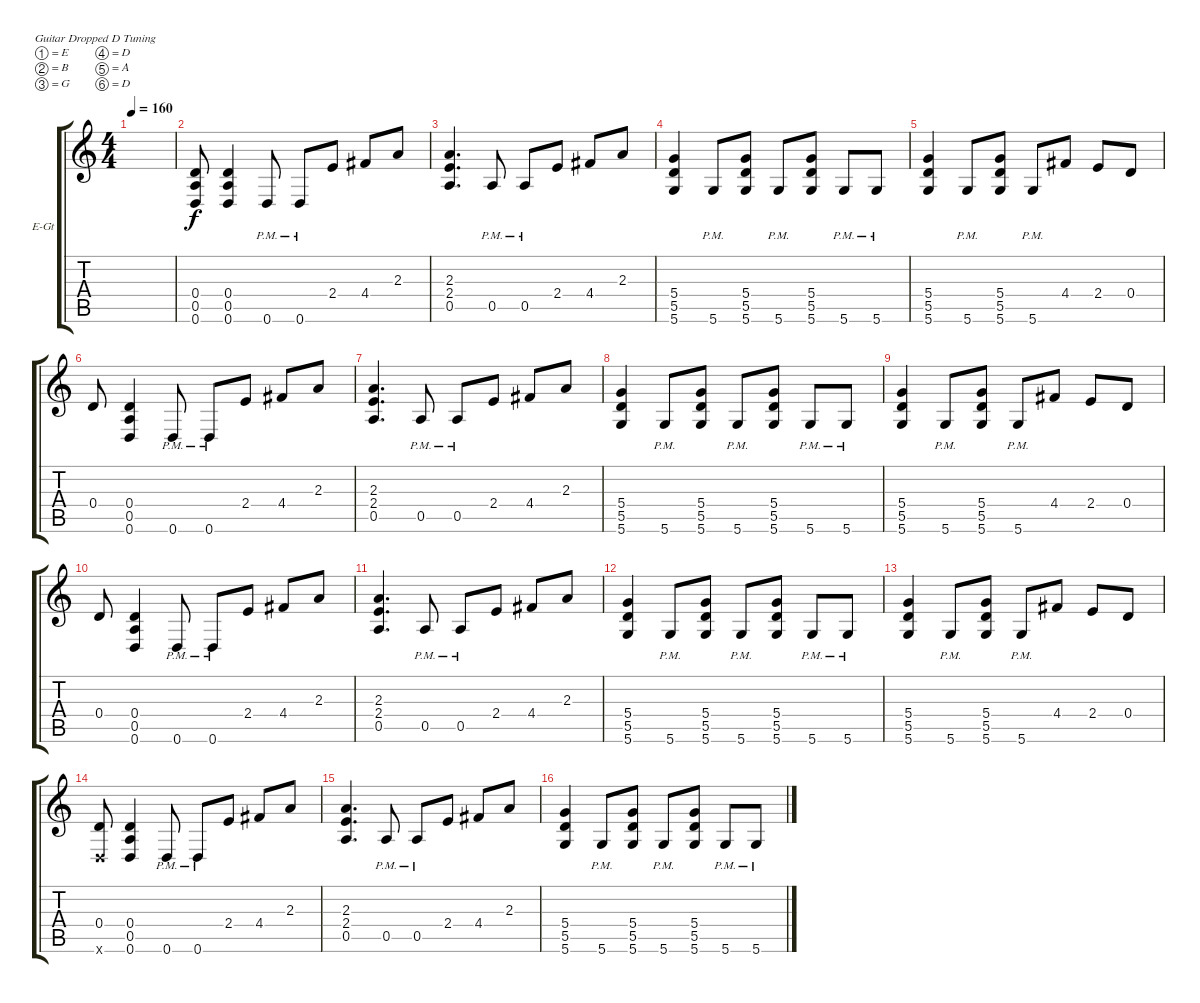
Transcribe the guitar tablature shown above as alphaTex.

\bracketExtendMode groupsimilarinstruments
\firstSystemTrackNameOrientation horizontal
\otherSystemsTrackNameOrientation horizontal
\track ("Electric Guitar 1" "E-Gt") {mute instrument distortionguitar}
\staff {score tabs}
\tuning (E4 B3 G3 D3 A2 D2)
\ts (4 4)
\tempo 160
\clef g2
\ks c
|
(0.6 0.5 0.4).8 (0.6 0.5 0.4).4 0.6{pm}.8 0.6{pm}.8 2.4.8 4.4.8 2.3.8 |
(0.5 2.4 2.3).4{d} 0.5{pm}.8 0.5{pm}.8 2.4.8 4.4.8 2.3.8 |
(5.6 5.5 5.4).4 5.6{pm}.8 (5.6 5.5 5.4).8 5.6{pm}.8 (5.6 5.5 5.4).8 5.6{pm}.8 5.6{pm}.8 |
(5.6 5.5 5.4).4 5.6{pm}.8 (5.6 5.5 5.4).8 5.6{pm}.8 4.4.8 2.4.8 0.4.8 |
0.4.8 (0.6 0.5 0.4).4 0.6{pm}.8 0.6{pm}.8 2.4.8 4.4.8 2.3.8 |
(0.5 2.4 2.3).4{d} 0.5{pm}.8 0.5{pm}.8 2.4.8 4.4.8 2.3.8 |
(5.6 5.5 5.4).4 5.6{pm}.8 (5.6 5.5 5.4).8 5.6{pm}.8 (5.6 5.5 5.4).8 5.6{pm}.8 5.6{pm}.8 |
(5.6 5.5 5.4).4 5.6{pm}.8 (5.6 5.5 5.4).8 5.6{pm}.8 4.4.8 2.4.8 0.4.8 |
0.4.8 (0.6 0.5 0.4).4 0.6{pm}.8 0.6{pm}.8 2.4.8 4.4.8 2.3.8 |
(0.5 2.4 2.3).4{d} 0.5{pm}.8 0.5{pm}.8 2.4.8 4.4.8 2.3.8 |
(5.6 5.5 5.4).4 5.6{pm}.8 (5.6 5.5 5.4).8 5.6{pm}.8 (5.6 5.5 5.4).8 5.6{pm}.8 5.6{pm}.8 |
(5.6 5.5 5.4).4 5.6{pm}.8 (5.6 5.5 5.4).8 5.6{pm}.8 4.4.8 2.4.8 0.4.8 |
(0.6{x} 0.4).8 (0.6 0.5 0.4).4 0.6{pm}.8 0.6{pm}.8 2.4.8 4.4.8 2.3.8 |
(0.5 2.4 2.3).4{d} 0.5{pm}.8 0.5{pm}.8 2.4.8 4.4.8 2.3.8 |
(5.6 5.5 5.4).4 5.6{pm}.8 (5.6 5.5 5.4).8 5.6{pm}.8 (5.6 5.5 5.4).8 5.6{pm}.8 5.6{pm}.8
